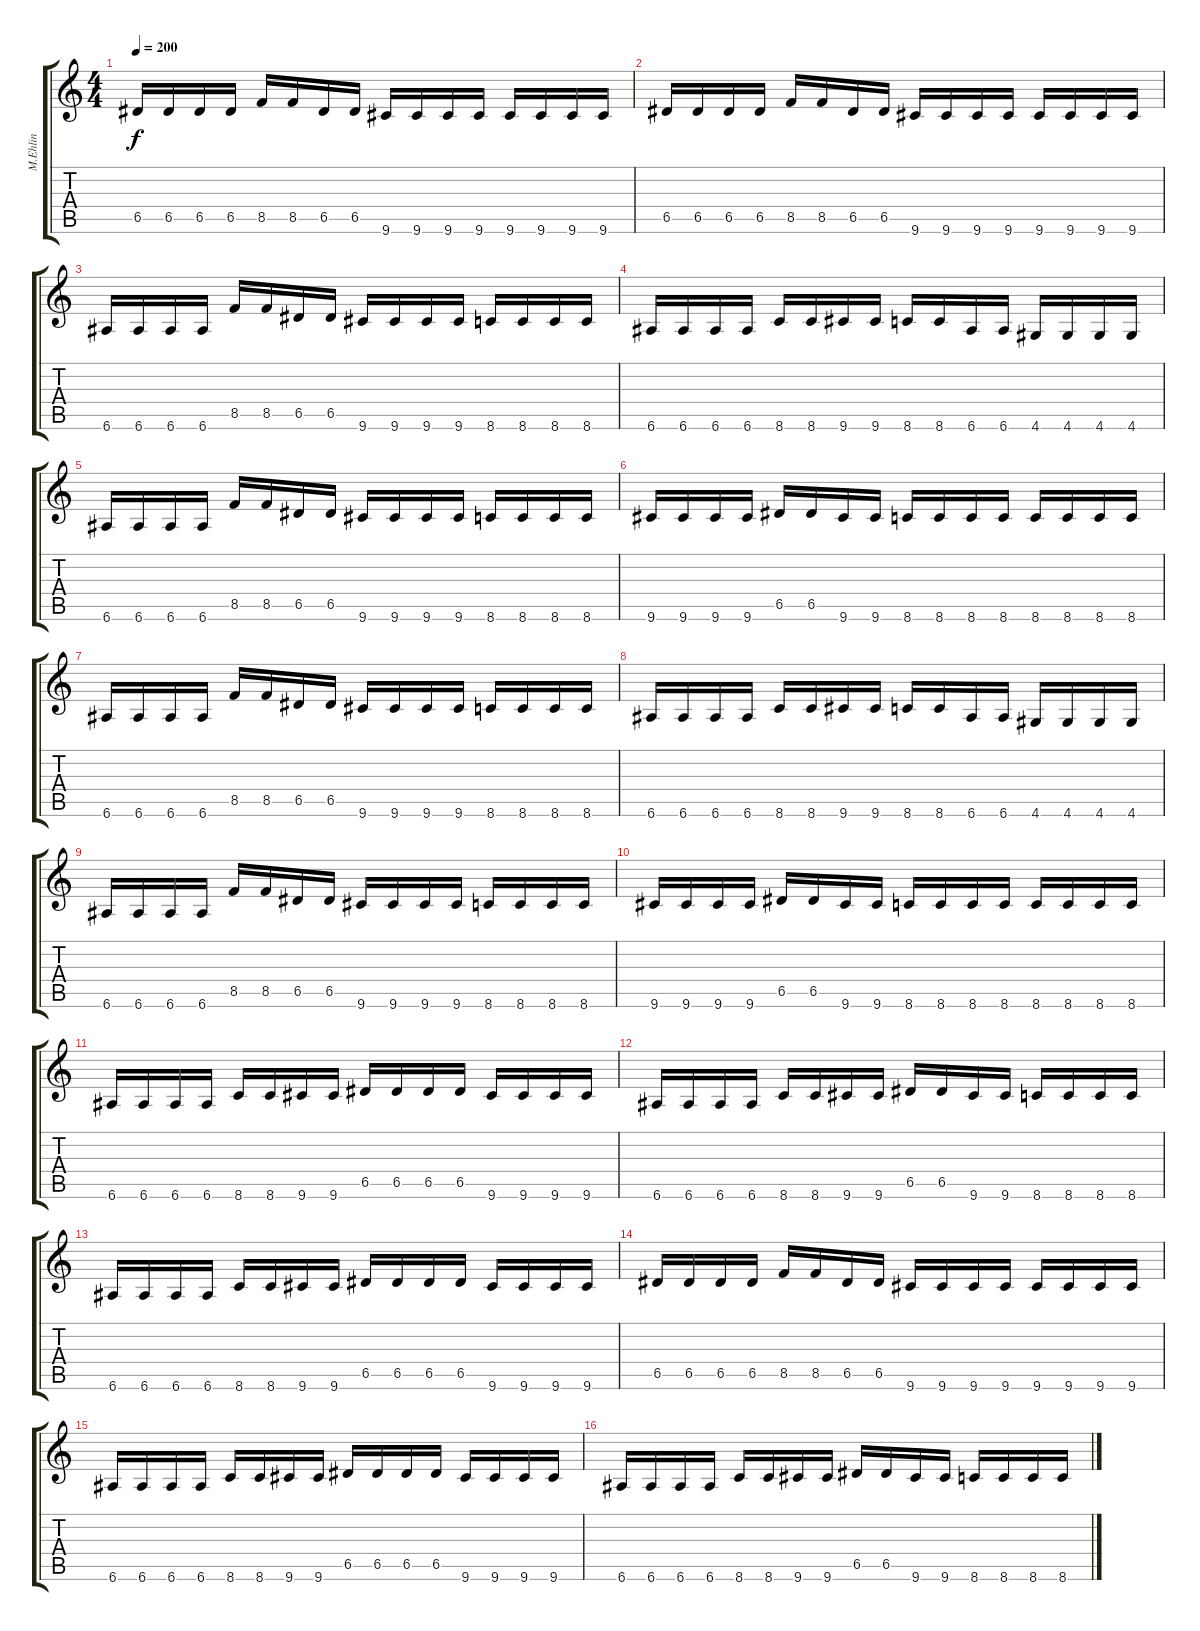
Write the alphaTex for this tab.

\track ("M.Ehlin" "M.Ehlin") {instrument distortionguitar}
\staff {score tabs}
\tuning (E4 B3 G3 D3 A2 E2) {hide}
\ts (4 4)
\tempo 200
\clef g2
\ks c
6.5.16{dy f} 6.5.16 6.5.16 6.5.16 8.5.16 8.5.16 6.5.16 6.5.16 9.6.16 9.6.16 9.6.16 9.6.16 9.6.16 9.6.16 9.6.16 9.6.16 |
6.5.16 6.5.16 6.5.16 6.5.16 8.5.16 8.5.16 6.5.16 6.5.16 9.6.16 9.6.16 9.6.16 9.6.16 9.6.16 9.6.16 9.6.16 9.6.16 |
6.6.16 6.6.16 6.6.16 6.6.16 8.5.16 8.5.16 6.5.16 6.5.16 9.6.16 9.6.16 9.6.16 9.6.16 8.6.16 8.6.16 8.6.16 8.6.16 |
6.6.16 6.6.16 6.6.16 6.6.16 8.6.16 8.6.16 9.6.16 9.6.16 8.6.16 8.6.16 6.6.16 6.6.16 4.6.16 4.6.16 4.6.16 4.6.16 |
6.6.16 6.6.16 6.6.16 6.6.16 8.5.16 8.5.16 6.5.16 6.5.16 9.6.16 9.6.16 9.6.16 9.6.16 8.6.16 8.6.16 8.6.16 8.6.16 |
9.6.16 9.6.16 9.6.16 9.6.16 6.5.16 6.5.16 9.6.16 9.6.16 8.6.16 8.6.16 8.6.16 8.6.16 8.6.16 8.6.16 8.6.16 8.6.16 |
6.6.16 6.6.16 6.6.16 6.6.16 8.5.16 8.5.16 6.5.16 6.5.16 9.6.16 9.6.16 9.6.16 9.6.16 8.6.16 8.6.16 8.6.16 8.6.16 |
6.6.16 6.6.16 6.6.16 6.6.16 8.6.16 8.6.16 9.6.16 9.6.16 8.6.16 8.6.16 6.6.16 6.6.16 4.6.16 4.6.16 4.6.16 4.6.16 |
6.6.16 6.6.16 6.6.16 6.6.16 8.5.16 8.5.16 6.5.16 6.5.16 9.6.16 9.6.16 9.6.16 9.6.16 8.6.16 8.6.16 8.6.16 8.6.16 |
9.6.16 9.6.16 9.6.16 9.6.16 6.5.16 6.5.16 9.6.16 9.6.16 8.6.16 8.6.16 8.6.16 8.6.16 8.6.16 8.6.16 8.6.16 8.6.16 |
6.6.16 6.6.16 6.6.16 6.6.16 8.6.16 8.6.16 9.6.16 9.6.16 6.5.16 6.5.16 6.5.16 6.5.16 9.6.16 9.6.16 9.6.16 9.6.16 |
6.6.16 6.6.16 6.6.16 6.6.16 8.6.16 8.6.16 9.6.16 9.6.16 6.5.16 6.5.16 9.6.16 9.6.16 8.6.16 8.6.16 8.6.16 8.6.16 |
6.6.16 6.6.16 6.6.16 6.6.16 8.6.16 8.6.16 9.6.16 9.6.16 6.5.16 6.5.16 6.5.16 6.5.16 9.6.16 9.6.16 9.6.16 9.6.16 |
6.5.16 6.5.16 6.5.16 6.5.16 8.5.16 8.5.16 6.5.16 6.5.16 9.6.16 9.6.16 9.6.16 9.6.16 9.6.16 9.6.16 9.6.16 9.6.16 |
6.6.16 6.6.16 6.6.16 6.6.16 8.6.16 8.6.16 9.6.16 9.6.16 6.5.16 6.5.16 6.5.16 6.5.16 9.6.16 9.6.16 9.6.16 9.6.16 |
6.6.16 6.6.16 6.6.16 6.6.16 8.6.16 8.6.16 9.6.16 9.6.16 6.5.16 6.5.16 9.6.16 9.6.16 8.6.16 8.6.16 8.6.16 8.6.16
